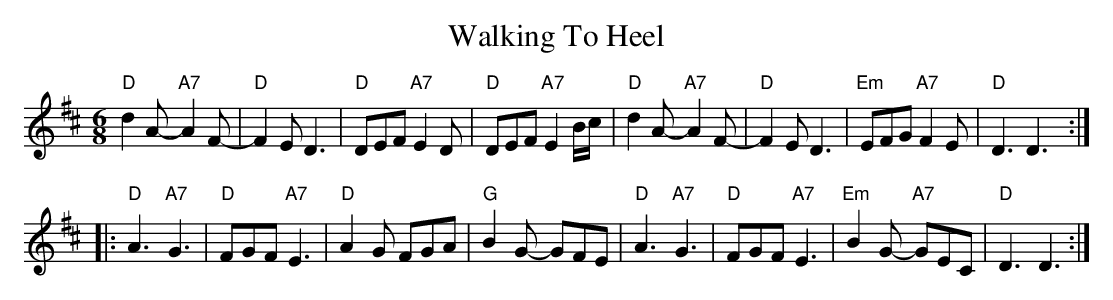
X:1
T:Walking To Heel
M:6/8
K:D
"D"d2A -"A7"A2F-|"D"F2E D3|"D"DEF "A7"E2D|"D"DEF "A7"E2B/2c/2|"D"d2A -"A7"A2F-\
|"D"F2E D3|"Em"EFG "A7"F2E|"D"D3 D3:|
|:"D"A3 "A7"G3|"D"FGF "A7"E3|"D"A2G FGA|"G"B2G -GFE|"D"A3 "A7"G3|"D"FGF "A7"E3|\
"Em"B2G -"A7"GEC|"D"D3 D3:|
